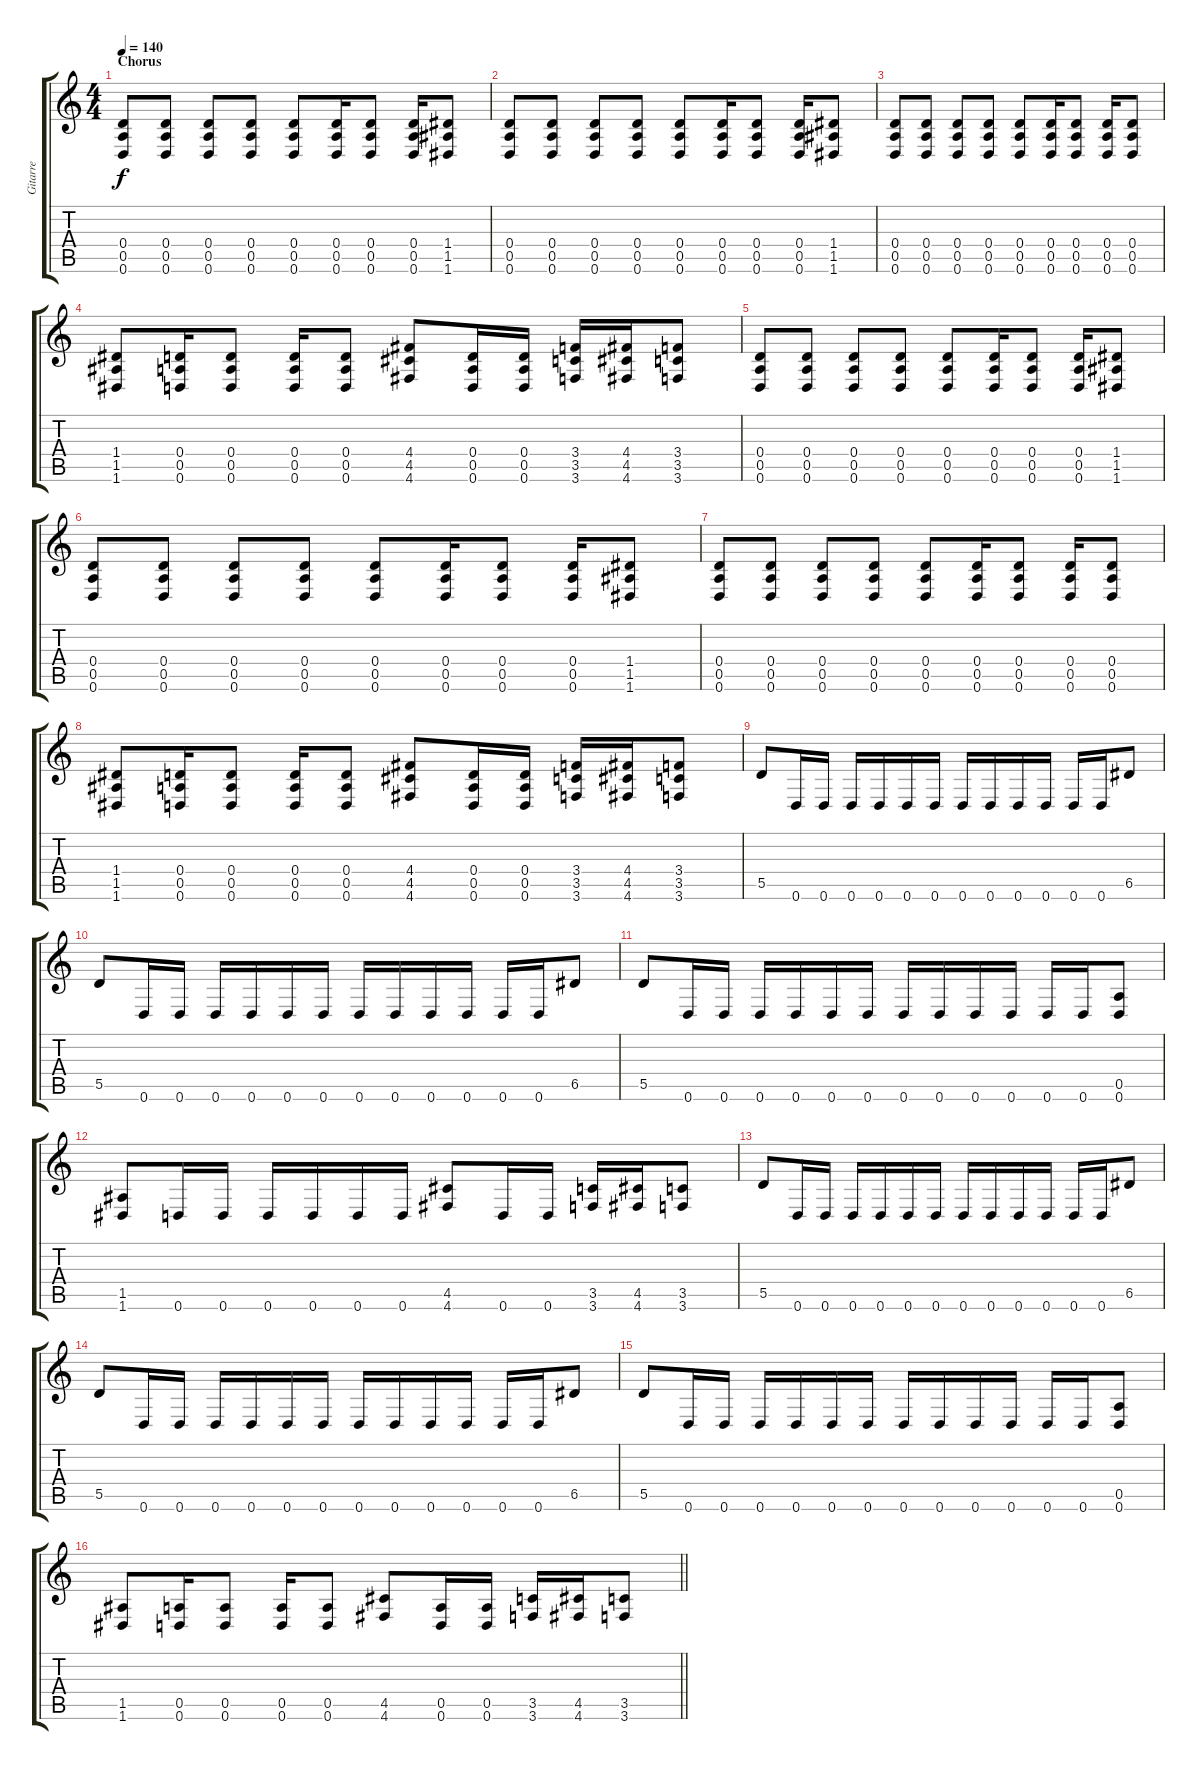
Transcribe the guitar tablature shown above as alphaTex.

\track ("Gitarre" "Gitarre") {instrument distortionguitar}
\staff {score tabs}
\tuning (E4 B3 G3 D3 A2 D2) {hide}
\ts (4 4)
\section ("" "Chorus")
\tempo 140
\clef g2
\ks c
(0.4 0.5 0.6).8{dy f} (0.4 0.5 0.6).8 (0.4 0.5 0.6).8 (0.4 0.5 0.6).8 (0.4 0.5 0.6).8 (0.4 0.5 0.6).16 (0.4 0.5 0.6).8 (0.4 0.5 0.6).16 (1.4 1.5 1.6).8 |
(0.4 0.5 0.6).8 (0.4 0.5 0.6).8 (0.4 0.5 0.6).8 (0.4 0.5 0.6).8 (0.4 0.5 0.6).8 (0.4 0.5 0.6).16 (0.4 0.5 0.6).8 (0.4 0.5 0.6).16 (1.4 1.5 1.6).8 |
(0.4 0.5 0.6).8 (0.4 0.5 0.6).8 (0.4 0.5 0.6).8 (0.4 0.5 0.6).8 (0.4 0.5 0.6).8 (0.4 0.5 0.6).16 (0.4 0.5 0.6).8 (0.4 0.5 0.6).16 (0.4 0.5 0.6).8 |
(1.4 1.5 1.6).8 (0.4 0.5 0.6).16 (0.4 0.5 0.6).8 (0.4 0.5 0.6).16 (0.4 0.5 0.6).8 (4.4 4.5 4.6).8 (0.4 0.5 0.6).16 (0.4 0.5 0.6).16 (3.4 3.5 3.6).16 (4.4 4.5 4.6).16 (3.4 3.5 3.6).8 |
(0.4 0.5 0.6).8 (0.4 0.5 0.6).8 (0.4 0.5 0.6).8 (0.4 0.5 0.6).8 (0.4 0.5 0.6).8 (0.4 0.5 0.6).16 (0.4 0.5 0.6).8 (0.4 0.5 0.6).16 (1.4 1.5 1.6).8 |
(0.4 0.5 0.6).8 (0.4 0.5 0.6).8 (0.4 0.5 0.6).8 (0.4 0.5 0.6).8 (0.4 0.5 0.6).8 (0.4 0.5 0.6).16 (0.4 0.5 0.6).8 (0.4 0.5 0.6).16 (1.4 1.5 1.6).8 |
(0.4 0.5 0.6).8 (0.4 0.5 0.6).8 (0.4 0.5 0.6).8 (0.4 0.5 0.6).8 (0.4 0.5 0.6).8 (0.4 0.5 0.6).16 (0.4 0.5 0.6).8 (0.4 0.5 0.6).16 (0.4 0.5 0.6).8 |
(1.4 1.5 1.6).8 (0.4 0.5 0.6).16 (0.4 0.5 0.6).8 (0.4 0.5 0.6).16 (0.4 0.5 0.6).8 (4.4 4.5 4.6).8 (0.4 0.5 0.6).16 (0.4 0.5 0.6).16 (3.4 3.5 3.6).16 (4.4 4.5 4.6).16 (3.4 3.5 3.6).8 |
5.5.8{volume 16} 0.6.16 0.6.16 0.6.16 0.6.16 0.6.16 0.6.16 0.6.16 0.6.16 0.6.16 0.6.16 0.6.16 0.6.16 6.5.8 |
5.5.8 0.6.16 0.6.16 0.6.16 0.6.16 0.6.16 0.6.16 0.6.16 0.6.16 0.6.16 0.6.16 0.6.16 0.6.16 6.5.8 |
5.5.8 0.6.16 0.6.16 0.6.16 0.6.16 0.6.16 0.6.16 0.6.16 0.6.16 0.6.16 0.6.16 0.6.16 0.6.16 (0.5 0.6).8 |
(1.5 1.6).8 0.6.16 0.6.16 0.6.16 0.6.16 0.6.16 0.6.16 (4.5 4.6).8 0.6.16 0.6.16 (3.5 3.6).16 (4.5 4.6).16 (3.5 3.6).8 |
5.5.8 0.6.16 0.6.16 0.6.16 0.6.16 0.6.16 0.6.16 0.6.16 0.6.16 0.6.16 0.6.16 0.6.16 0.6.16 6.5.8 |
5.5.8 0.6.16 0.6.16 0.6.16 0.6.16 0.6.16 0.6.16 0.6.16 0.6.16 0.6.16 0.6.16 0.6.16 0.6.16 6.5.8 |
5.5.8 0.6.16 0.6.16 0.6.16 0.6.16 0.6.16 0.6.16 0.6.16 0.6.16 0.6.16 0.6.16 0.6.16 0.6.16 (0.5 0.6).8 |
\barLineRight lightlight
(1.5 1.6).8{volume 13} (0.5 0.6).16 (0.5 0.6).8 (0.5 0.6).16 (0.5 0.6).8 (4.5 4.6).8 (0.5 0.6).16 (0.5 0.6).16 (3.5 3.6).16 (4.5 4.6).16 (3.5 3.6).8
